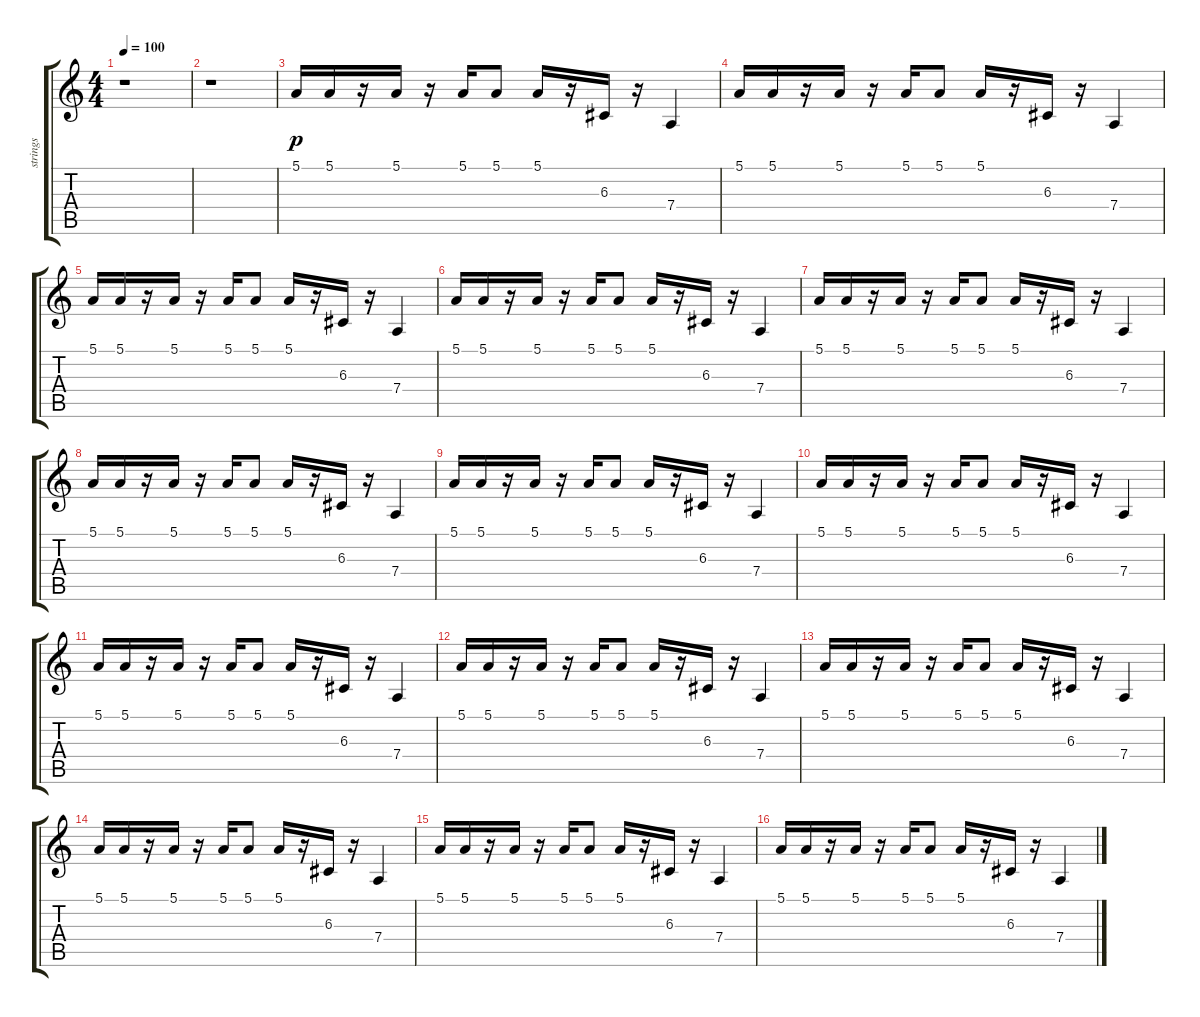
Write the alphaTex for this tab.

\track ("strings" "strings") {instrument pizzicatostrings}
\staff {score tabs}
\tuning (E4 B3 G3 D3 A2 E2) {hide}
\ts (4 4)
\tempo 100
\clef g2
\ks c
r.1{dy p} |
r.1 |
5.1.16 5.1.16 r.16 5.1.16 r.16 5.1.16 5.1.8 5.1.16 r.16 6.3.16 r.16 7.4.4 |
5.1.16 5.1.16 r.16 5.1.16 r.16 5.1.16 5.1.8 5.1.16 r.16 6.3.16 r.16 7.4.4 |
5.1.16 5.1.16 r.16 5.1.16 r.16 5.1.16 5.1.8 5.1.16 r.16 6.3.16 r.16 7.4.4 |
5.1.16 5.1.16 r.16 5.1.16 r.16 5.1.16 5.1.8 5.1.16 r.16 6.3.16 r.16 7.4.4 |
5.1.16 5.1.16 r.16 5.1.16 r.16 5.1.16 5.1.8 5.1.16 r.16 6.3.16 r.16 7.4.4 |
5.1.16 5.1.16 r.16 5.1.16 r.16 5.1.16 5.1.8 5.1.16 r.16 6.3.16 r.16 7.4.4 |
5.1.16 5.1.16 r.16 5.1.16 r.16 5.1.16 5.1.8 5.1.16 r.16 6.3.16 r.16 7.4.4 |
5.1.16 5.1.16 r.16 5.1.16 r.16 5.1.16 5.1.8 5.1.16 r.16 6.3.16 r.16 7.4.4 |
5.1.16 5.1.16 r.16 5.1.16 r.16 5.1.16 5.1.8 5.1.16 r.16 6.3.16 r.16 7.4.4 |
5.1.16 5.1.16 r.16 5.1.16 r.16 5.1.16 5.1.8 5.1.16 r.16 6.3.16 r.16 7.4.4 |
5.1.16 5.1.16 r.16 5.1.16 r.16 5.1.16 5.1.8 5.1.16 r.16 6.3.16 r.16 7.4.4 |
5.1.16 5.1.16 r.16 5.1.16 r.16 5.1.16 5.1.8 5.1.16 r.16 6.3.16 r.16 7.4.4 |
5.1.16 5.1.16 r.16 5.1.16 r.16 5.1.16 5.1.8 5.1.16 r.16 6.3.16 r.16 7.4.4 |
5.1.16 5.1.16 r.16 5.1.16 r.16 5.1.16 5.1.8 5.1.16 r.16 6.3.16 r.16 7.4.4
